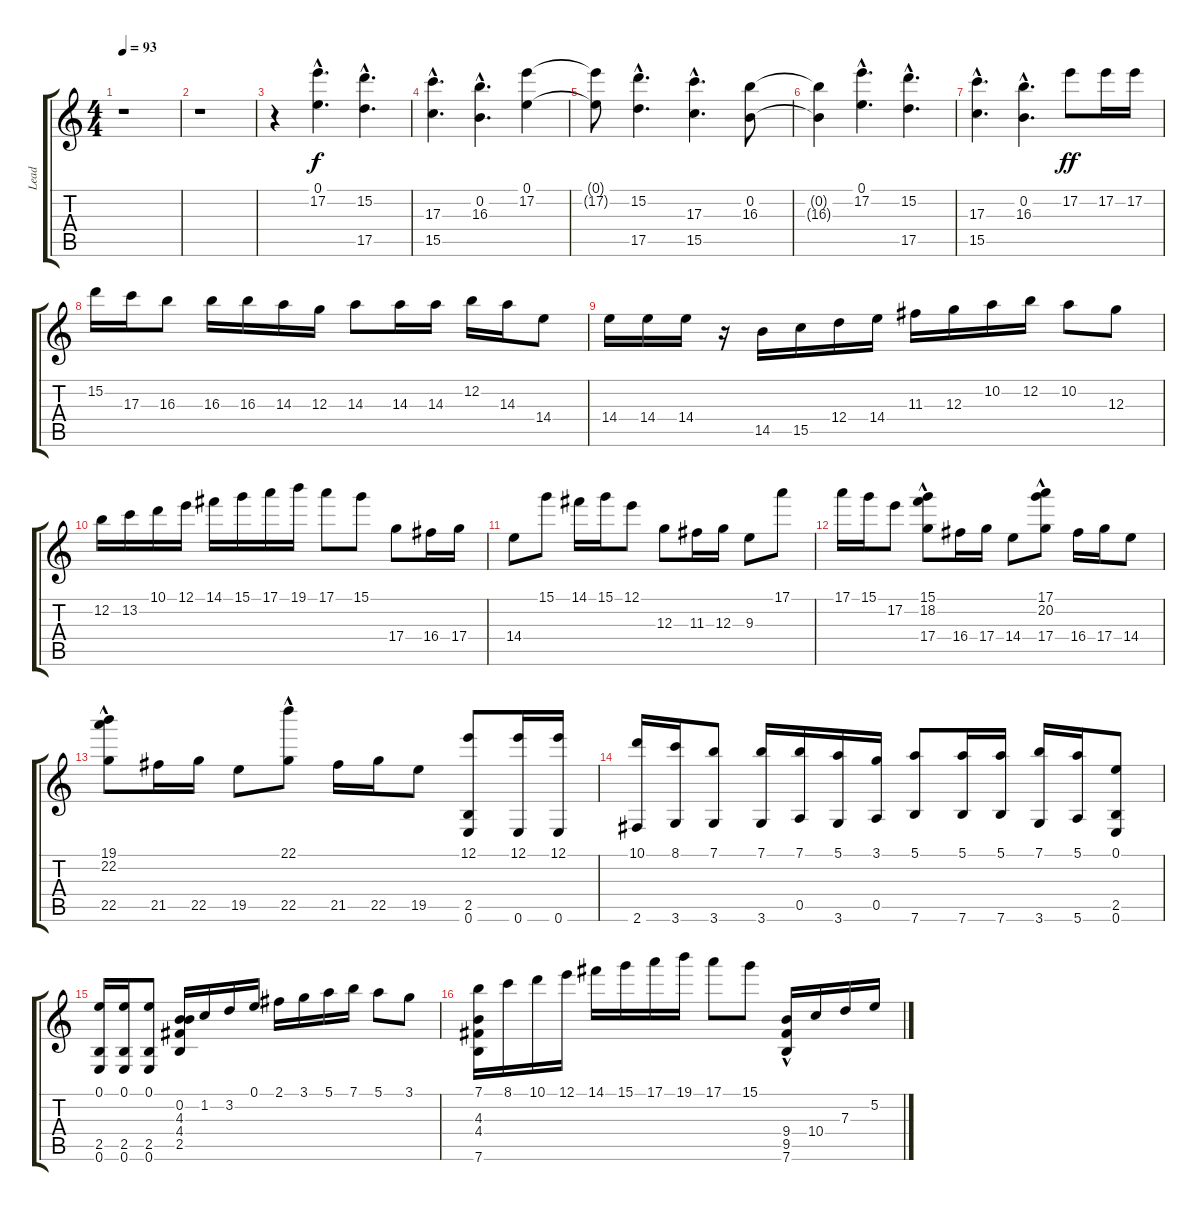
\track ("Lead" "Lead") {instrument distortionguitar}
\staff {score tabs}
\tuning (E4 B3 G3 D3 A2 E2) {hide}
\ts (4 4)
\tempo 93
\clef g2
\ks c
r.1{dy ff} |
r.1 |
r.4 (0.1{hac} 17.2{hac}).4{d dy f} (15.2{hac} 17.5{hac}).4{d} |
(17.3{hac} 15.5{hac}).4{d} (0.2{hac} 16.3{hac}).4{d} (0.1 17.2).4 |
(0.1{t} 17.2{t}).8 (15.2{hac} 17.5{hac}).4{d} (17.3{hac} 15.5{hac}).4{d} (0.2 16.3).8 |
(0.2{t} 16.3{t}).4 (0.1{hac} 17.2{hac}).4{d} (15.2{hac} 17.5{hac}).4{d} |
(17.3{hac} 15.5{hac}).4{d} (0.2{hac} 16.3{hac}).4{d} 17.2.8{dy ff} 17.2.16 17.2.16 |
15.2.16 17.3.16 16.3.8 16.3.16 16.3.16 14.3.16 12.3.16 14.3.8 14.3.16 14.3.16 12.2.16 14.3.16 14.4.8 |
14.4.16 14.4.16 14.4.16 r.16 14.5.16 15.5.16 12.4.16 14.4.16 11.3.16 12.3.16 10.2.16 12.2.16 10.2.8 12.3.8 |
12.2.16 13.2.16 10.1.16 12.1.16 14.1.16 15.1.16 17.1.16 19.1.16 17.1.8 15.1.8 17.4.8 16.4.16 17.4.16 |
14.4.8 15.1.8 14.1.16 15.1.16 12.1.8 12.3.8 11.3.16 12.3.16 9.3.8 17.1.8 |
17.1.16 15.1.16 17.2.8 (15.1{hac} 18.2{hac} 17.4).8 16.4.16 17.4.16 14.4.8 (17.1{hac} 20.2{hac} 17.4).8 16.4.16 17.4.16 14.4.8 |
(19.1{hac} 22.2{hac} 22.5).8 21.5.16 22.5.16 19.5.8 (22.1{hac} 22.5).8 21.5.16 22.5.16 19.5.8 (12.1 2.5 0.6).8 (12.1 0.6).16 (12.1 0.6).16 |
(10.1 2.6).16 (8.1 3.6).16 (7.1 3.6).8 (7.1 3.6).16 (7.1 0.5).16 (5.1 3.6).16 (3.1 0.5).16 (5.1 7.6).8 (5.1 7.6).16 (5.1 7.6).16 (7.1 3.6).16 (5.1 5.6).16 (0.1 2.5 0.6).8 |
(0.1 2.5 0.6).16 (0.1 2.5 0.6).16 (0.1 2.5 0.6).8 (0.2 4.3 4.4 2.5).16 1.2.16 3.2.16 0.1.16 2.1.16 3.1.16 5.1.16 7.1.16 5.1.8 3.1.8 |
(7.1 4.3 4.4 7.6).16 8.1.16 10.1.16 12.1.16 14.1.16 15.1.16 17.1.16 19.1.16 17.1.8 15.1.8 (9.4 9.5{hac} 7.6{hac}).16 10.4.16 7.3.16 5.2.16
